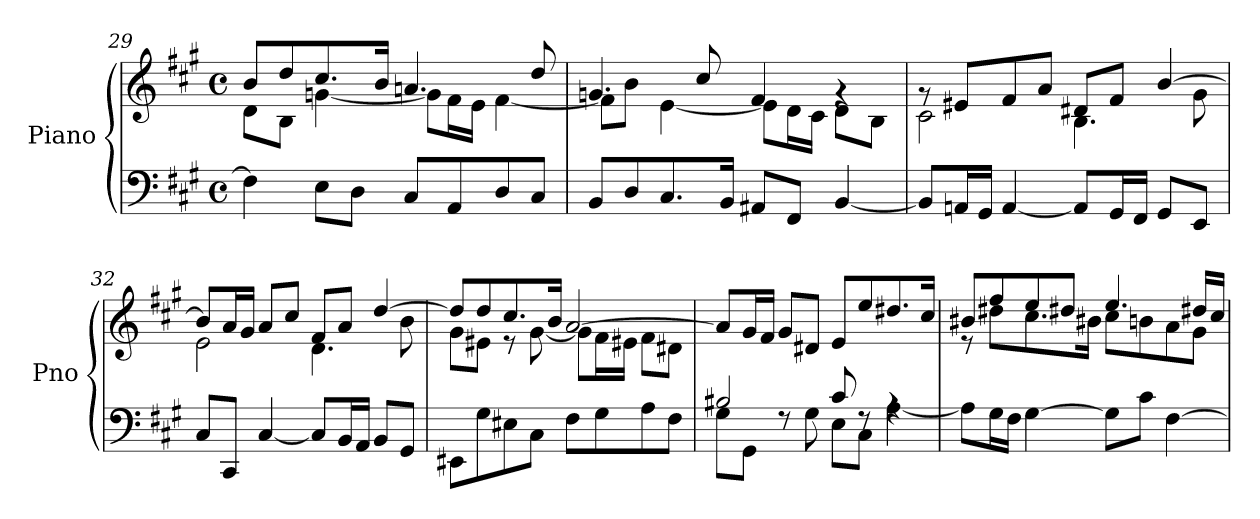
**kern	**kern
*part1	*part1
*staff2	*staff1
*I"Piano	*
*I'Pno	*
*clefF4	*clefG2
*k[f#c#g#]	*k[f#c#g#]
*M4/4	*M4/4
*met(c)	*met(c)
=29	=29
*	*^
4F#\]	8b/L	8d\L
.	8dd/	8B\J
8E\L	8.cc#/	[4gn\
8D\J	.	.
.	16b/Jk	.
8C#/L	4.an/	8g\L]
8AA/	.	16f#\L
.	.	16e\JJ
8D/	.	[4f#\
8C#/J	8dd/	.
!!LO:LB:g=z	!!
=30	=30	=30
8BB/L	4.gn/	8f#\L]
8D/	.	8b\J
8.C#/	.	[4e\
.	8cc#/	.
16BB/Jk	.	.
8AA#X/L	4f#/	8e\L]
8FF#/J	.	16d\L
.	.	16c#\JJ
[4BB/	4rg	8d\L
.	.	8B\J
=31	=31	=31
8BB/L]	8rg	2c#\
16AAn/L	8e#X/L	.
16GG#/JJ	.	.
[4AA/	8f#/	.
.	8a/J	.
8AA/L]	8d#X/L	4.B\
16GG#/L	8f#/J	.
16FF#/JJ	.	.
8GG#/L	[4b/	.
8EE/J	.	8g#\
=32	=32	=32
8C#/L	8b/L]	2e\
8CC#/J	16a/L	.
.	16g#/JJ	.
[4C#/	8a/L	.
.	8cc#/J	.
8C#/L]	8f#/L	4.d\
16BB/L	8a/J	.
16AA/JJ	.	.
8BB/L	[4dd/	.
8GG#/J	.	8b\
=33	=33	=33
8EE#X/L	8dd/L]	8g#\L
8G#\	8dd/	8e#X\J
8E#X\	8.cc#/	8r
8C#\J	.	[8g#\
.	16b/Jk	.
8F#\L	[2a/	8g#\L]
8G#\	.	16f#\L
.	.	16e#X\JJ
8A\	.	8f#\L
8F#\J	.	8d#X\J
*	*v	*v
!!LO:LB:g=z
=34	=34
*^	*
2B#X/	8G#\L	8a/L]
.	8GG#\J	16g#/L
.	.	16f#/JJ
.	8rF	8g#/L
.	8G#\	8d#X/J
8c#/	8E\L	8e/L
8rF	8C#\J	8ee/
4rA	[4A\	8.dd#X/
.	.	16cc#/Jk
*v	*v	*
=35	=35
*	*^
8A\L]	8b#X/L	8r
16G#\L	8ff#/	8dd#X\L
16F#\JJ	.	.
[4G#\	8ee/	8.cc#\
.	8dd#X/J	.
.	.	16b#X\Jk
8G#\L]	4.ee/	8cc#\L
8c#\J	.	8bn\
[4F#\	.	8a\
.	16dd#X/LL	8g#\J
.	16cc#/JJ	.
*	*v	*v
=	=
*-	*-
